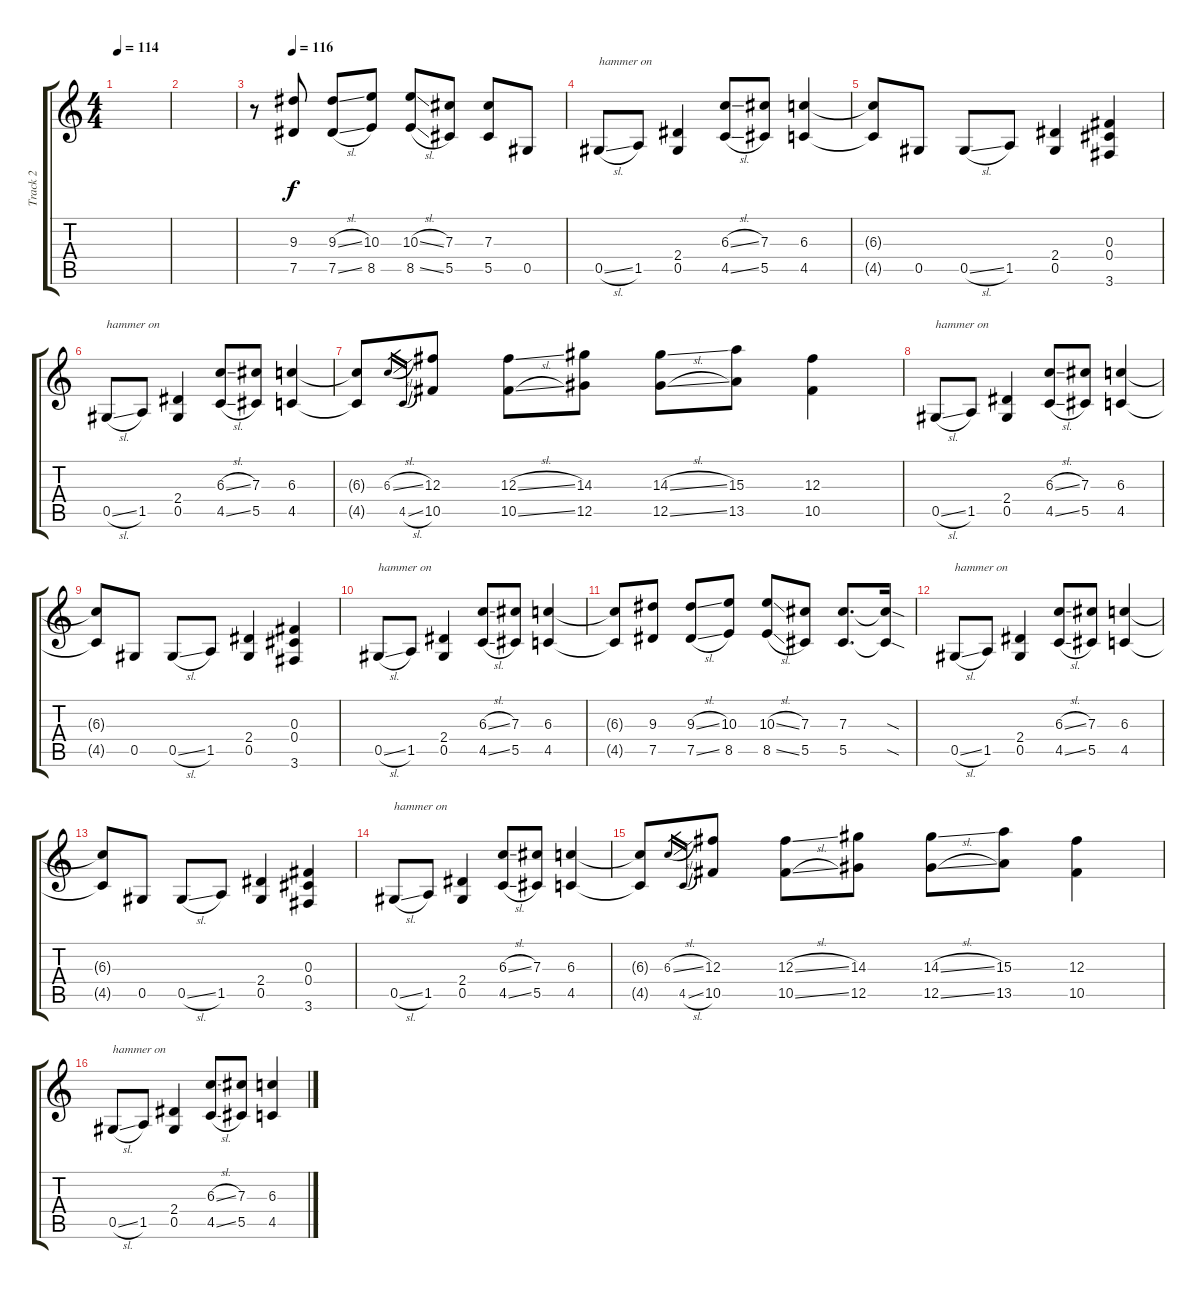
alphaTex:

\track ("Track 2" "Track 2") {instrument overdrivenguitar}
\staff {score tabs}
\tuning (Eb4 Bb3 Gb3 Db3 Ab2 Eb2) {hide}
\ts (4 4)
\tempo 114
\clef g2
\ks c
|
|
\tempo (116 0.125)
r.8 (9.3 7.5).8{volume 11} (9.3{sl} 7.5{sl}).8 (10.3 8.5).8 (10.3{sl} 8.5{sl}).8 (7.3 5.5).8 (7.3 5.5).8 0.5.8 |
0.5{sl}.8{txt "hammer on"} 1.5.8 (2.4 0.5).4 (6.3{sl} 4.5{sl}).8 (7.3 5.5).8 (6.3 4.5).4 |
(6.3{t} 4.5{t}).8 0.5.8 0.5{sl}.8 1.5.8 (2.4 0.5).4 (0.3 0.4 3.6).4 |
0.5{sl}.8{txt "hammer on"} 1.5.8 (2.4 0.5).4 (6.3{sl} 4.5{sl}).8 (7.3 5.5).8 (6.3 4.5).4 |
(6.3{t} 4.5{t}).8 6.3{sl}.16{gr} 4.5{sl}.16{gr} (12.3 10.5).8 (12.3{sl} 10.5{sl}).8 (14.3 12.5).8 (14.3{sl} 12.5{sl}).8 (15.3 13.5).8 (12.3 10.5).4 |
0.5{sl}.8{txt "hammer on"} 1.5.8 (2.4 0.5).4 (6.3{sl} 4.5{sl}).8 (7.3 5.5).8 (6.3 4.5).4 |
(6.3{t} 4.5{t}).8 0.5.8 0.5{sl}.8 1.5.8 (2.4 0.5).4 (0.3 0.4 3.6).4 |
0.5{sl}.8{txt "hammer on"} 1.5.8 (2.4 0.5).4 (6.3{sl} 4.5{sl}).8 (7.3 5.5).8 (6.3 4.5).4 |
(6.3{t} 4.5{t}).8 (9.3 7.5).8 (9.3{sl} 7.5{sl}).8 (10.3 8.5).8 (10.3{sl} 8.5{sl}).8 (7.3 5.5).8 (7.3 5.5).8{d} (7.3{sod t} 5.5{sod t}).16 |
0.5{sl}.8{txt "hammer on"} 1.5.8 (2.4 0.5).4 (6.3{sl} 4.5{sl}).8 (7.3 5.5).8 (6.3 4.5).4 |
(6.3{t} 4.5{t}).8 0.5.8 0.5{sl}.8 1.5.8 (2.4 0.5).4 (0.3 0.4 3.6).4 |
0.5{sl}.8{txt "hammer on"} 1.5.8 (2.4 0.5).4 (6.3{sl} 4.5{sl}).8 (7.3 5.5).8 (6.3 4.5).4 |
(6.3{t} 4.5{t}).8 6.3{sl}.16{gr} 4.5{sl}.16{gr} (12.3 10.5).8 (12.3{sl} 10.5{sl}).8 (14.3 12.5).8 (14.3{sl} 12.5{sl}).8 (15.3 13.5).8 (12.3 10.5).4 |
0.5{sl}.8{txt "hammer on"} 1.5.8 (2.4 0.5).4 (6.3{sl} 4.5{sl}).8 (7.3 5.5).8 (6.3 4.5).4
